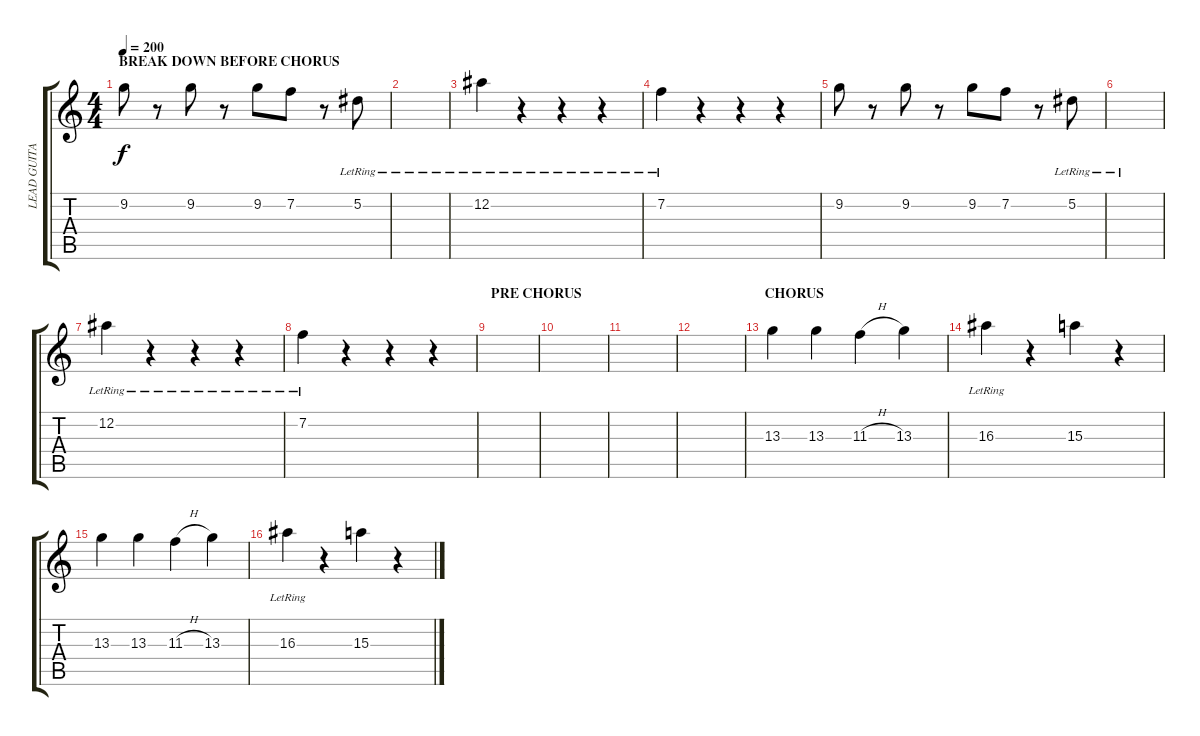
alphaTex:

\track ("LEAD GUITAR" "LEAD GUITA") {instrument overdrivenguitar}
\staff {score tabs}
\tuning (Eb4 Bb3 Gb3 Db3 Ab2 Db2) {hide}
\ts (4 4)
\section ("" "BREAK DOWN BEFORE CHORUS")
\tempo 200
\clef g2
\ks c
9.2.8{dy f} r.8 9.2.8 r.8 9.2.8 7.2.8 r.8 5.2{lr}.8 |
|
12.2{lr}.4 r.4 r.4 r.4 |
7.2{lr}.4 r.4 r.4 r.4 |
9.2.8 r.8 9.2.8 r.8 9.2.8 7.2.8 r.8 5.2{lr}.8 |
|
12.2{lr}.4 r.4 r.4 r.4 |
7.2{lr}.4 r.4 r.4 r.4 |
\section ("" "PRE CHORUS")
|
|
|
|
\section ("" "CHORUS")
13.3.4 13.3.4 11.3{h}.4 13.3.4 |
16.3{lr}.4 r.4 15.3.4 r.4 |
13.3.4 13.3.4 11.3{h}.4 13.3.4 |
16.3{lr}.4 r.4 15.3.4 r.4
